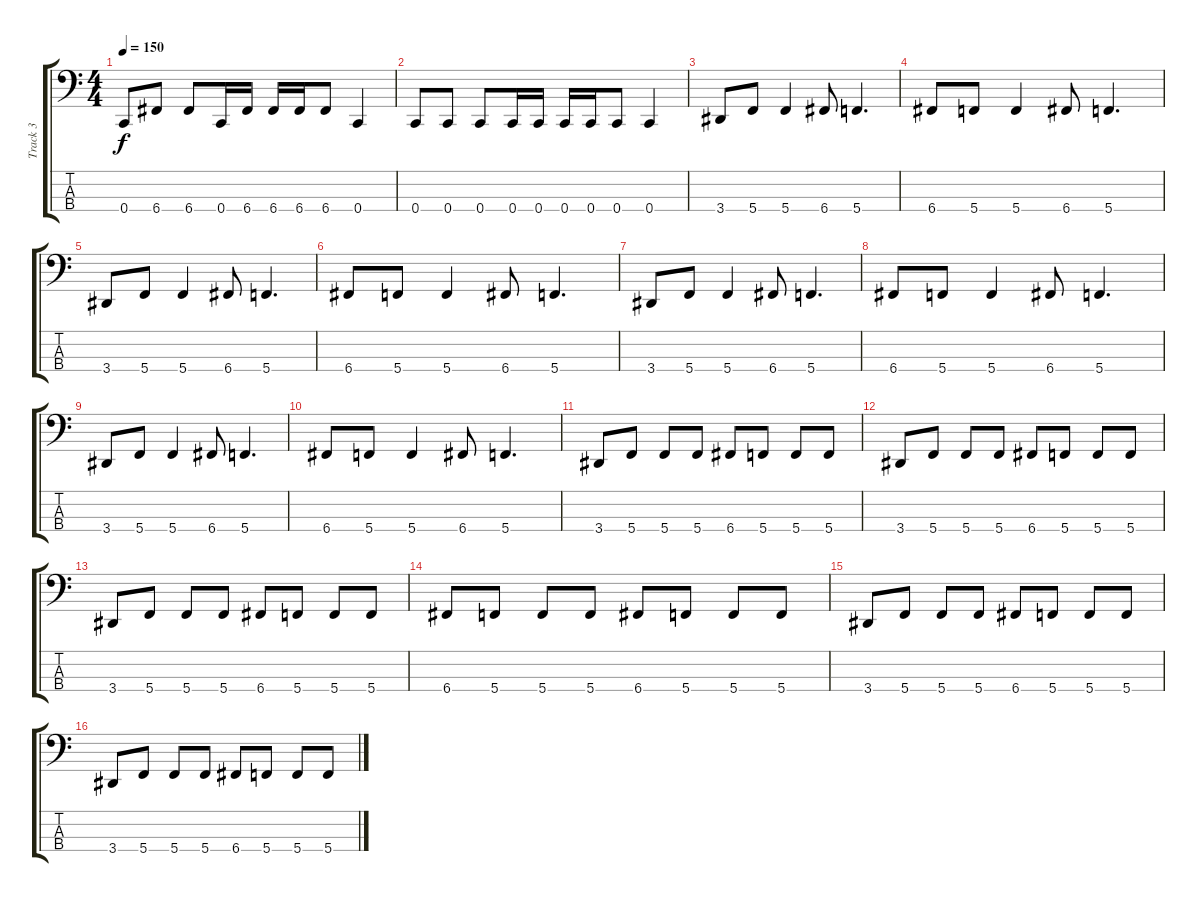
\track ("Track 3" "Track 3") {instrument acousticguitarsteel}
\staff {score tabs}
\tuning (Eb2 Bb1 F1 C1) {hide}
\ts (4 4)
\tempo 150
\clef f4
\ks c
0.4.8{dy f} 6.4.8 6.4.8 0.4.16 6.4.16 6.4.16 6.4.16 6.4.8 0.4.4 |
0.4.8 0.4.8 0.4.8 0.4.16 0.4.16 0.4.16 0.4.16 0.4.8 0.4.4 |
3.4.8 5.4.8 5.4.4 6.4.8 5.4.4{d} |
6.4.8 5.4.8 5.4.4 6.4.8 5.4.4{d} |
3.4.8 5.4.8 5.4.4 6.4.8 5.4.4{d} |
6.4.8 5.4.8 5.4.4 6.4.8 5.4.4{d} |
3.4.8 5.4.8 5.4.4 6.4.8 5.4.4{d} |
6.4.8 5.4.8 5.4.4 6.4.8 5.4.4{d} |
3.4.8 5.4.8 5.4.4 6.4.8 5.4.4{d} |
6.4.8 5.4.8 5.4.4 6.4.8 5.4.4{d} |
3.4.8 5.4.8 5.4.8 5.4.8 6.4.8 5.4.8 5.4.8 5.4.8 |
3.4.8 5.4.8 5.4.8 5.4.8 6.4.8 5.4.8 5.4.8 5.4.8 |
3.4.8 5.4.8 5.4.8 5.4.8 6.4.8 5.4.8 5.4.8 5.4.8 |
6.4.8 5.4.8 5.4.8 5.4.8 6.4.8 5.4.8 5.4.8 5.4.8 |
3.4.8 5.4.8 5.4.8 5.4.8 6.4.8 5.4.8 5.4.8 5.4.8 |
3.4.8 5.4.8 5.4.8 5.4.8 6.4.8 5.4.8 5.4.8 5.4.8
